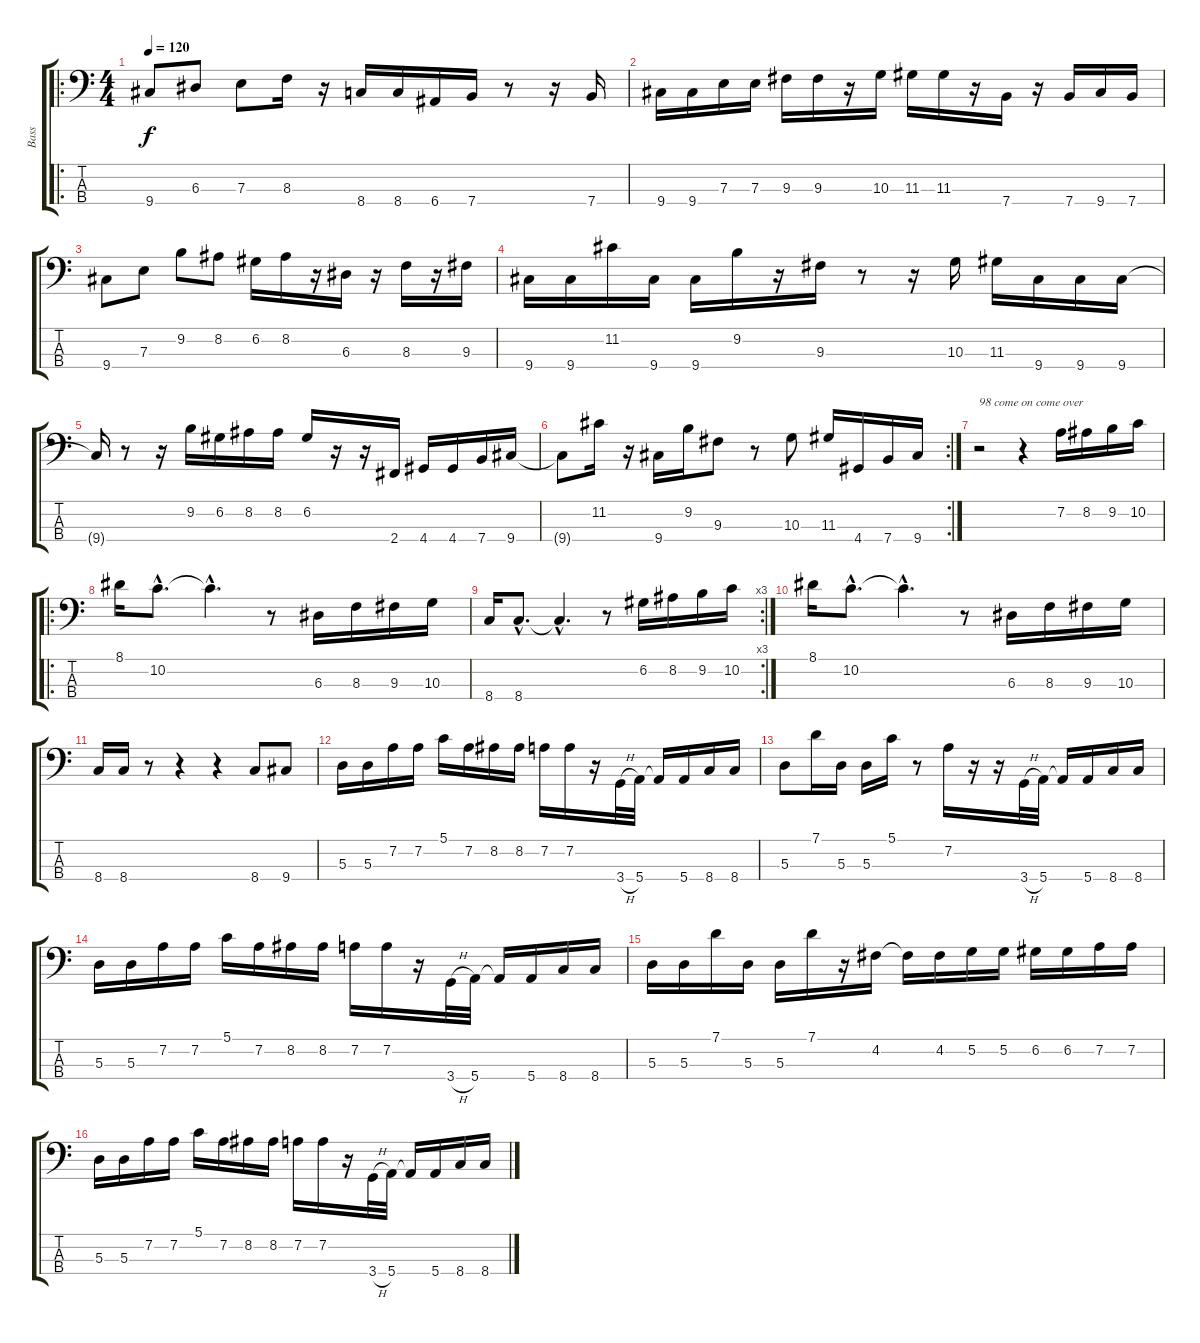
\track ("Bass" "Bass") {instrument electricbassfinger}
\staff {score tabs}
\tuning (G2 D2 A1 E1) {hide}
\ro
\ts (4 4)
\tempo 120
\clef f4
\ks c
9.4.8{dy f} 6.3.8 7.3.8 8.3.16 r.16 8.4.16 8.4.16 6.4.16 7.4.16 r.8 r.16 7.4.16 |
9.4.16 9.4.16 7.3.16 7.3.16 9.3.16 9.3.16 r.16 10.3.16 11.3.16 11.3.16 r.16 7.4.16 r.16 7.4.16 9.4.16 7.4.16 |
9.4.8 7.3.8 9.2.8 8.2.8 6.2.16 8.2.16 r.16 6.3.16 r.16 8.3.16 r.16 9.3.16 |
9.4.16 9.4.16 11.2.16 9.4.16 9.4.16 9.2.16 r.16 9.3.16 r.8 r.16 10.3.16 11.3.16 9.4.16 9.4.16 9.4.16 |
9.4{t}.16 r.8 r.16 9.2.16 6.2.16 8.2.16 8.2.16 6.2.16 r.16 r.16 2.4.16 4.4.16 4.4.16 7.4.16 9.4.16 |
\rc 2
9.4{t}.8 11.2.16 r.16 9.4.16 9.2.16 9.3.8 r.8 10.3.8 11.3.16 4.4.16 7.4.16 9.4.16 |
r.2{txt "98 come on come over"} r.4 7.2.16 8.2.16 9.2.16 10.2.16 |
\ro
8.1.16 10.2{hac}.8{d} 10.2{hac t}.4{d} r.8 6.3.16 8.3.16 9.3.16 10.3.16 |
\rc 3
8.4.16 8.4{hac}.8{d} 8.4{hac t}.4{d} r.8 6.2.16 8.2.16 9.2.16 10.2.16 |
8.1.16 10.2{hac}.8{d} 10.2{hac t}.4{d} r.8 6.3.16 8.3.16 9.3.16 10.3.16 |
8.4.16 8.4.16 r.8 r.4 r.4 8.4.8 9.4.8 |
5.3.16 5.3.16 7.2.16 7.2.16 5.1.16 7.2.16 8.2.16 8.2.16 7.2.16 7.2.16 r.16 3.4{h}.32 5.4.32 5.4{t}.16 5.4.16 8.4.16 8.4.16 |
5.3.8 7.1.16 5.3.16 5.3.16 5.1.16 r.8 7.2.16 r.16 r.16 3.4{h}.32 5.4.32 5.4{t}.16 5.4.16 8.4.16 8.4.16 |
5.3.16 5.3.16 7.2.16 7.2.16 5.1.16 7.2.16 8.2.16 8.2.16 7.2.16 7.2.16 r.16 3.4{h}.32 5.4.32 5.4{t}.16 5.4.16 8.4.16 8.4.16 |
5.3.16 5.3.16 7.1.16 5.3.16 5.3.16 7.1.16 r.16 4.2.16 4.2{t}.16 4.2.16 5.2.16 5.2.16 6.2.16 6.2.16 7.2.16 7.2.16 |
5.3.16 5.3.16 7.2.16 7.2.16 5.1.16 7.2.16 8.2.16 8.2.16 7.2.16 7.2.16 r.16 3.4{h}.32 5.4.32 5.4{t}.16 5.4.16 8.4.16 8.4.16
